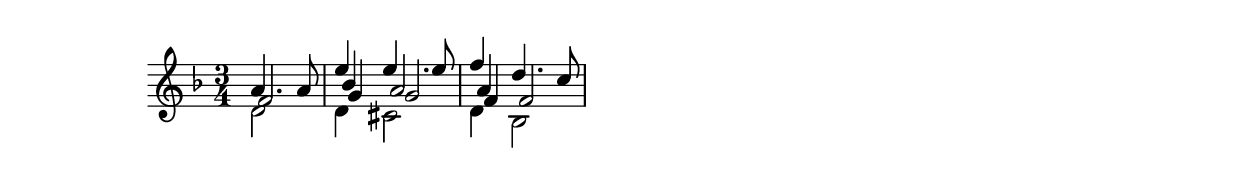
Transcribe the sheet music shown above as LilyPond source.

%% DO NOT EDIT this file manually; it is automatically
%% generated from LSR http://lsr.dsi.unimi.it
%% Make any changes in LSR itself, or in Documentation/snippets/new/ ,
%% and then run scripts/auxiliar/makelsr.py
%%
%% This file is in the public domain.
\version "2.16.0"

\header {
  lsrtags = "simultaneous-notes"

  texidoc = "
In some instances of complex polyphonic music, additional voices are
necessary to prevent collisions between notes.  If more than four
parallel voices are needed, additional voices can be added by defining
a variable using the Scheme function @code{context-spec-music}.

"
  doctitle = "Additional voices to avoid collisions"
} % begin verbatim


voiceFive = #(context-spec-music (make-voice-props-set 4) 'Voice)

\relative c'' {
  \time 3/4
  \key d \minor
  \partial 2
  <<
    {
      \voiceOne
      a4. a8
      e'4 e4. e8
      f4 d4. c8
    }
    \\
    {
      \voiceThree
      f,2
      bes4 a2
      a4 s2
    }
    \\
    {
      \voiceFive
      s2
      g4 g2
      f4 f2
    }
    \\
    \bar "||"{
      \voiceTwo
      d2
      d4 cis2
      d4 bes2
    }
  >>
}
